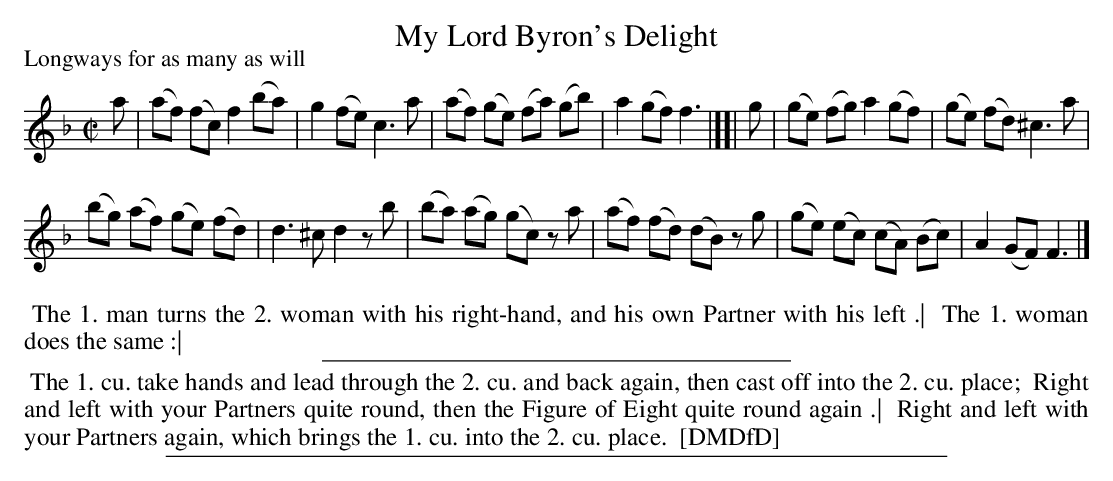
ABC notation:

X:1
T: My Lord Byron's Delight
P: Longways for as many as will
M: C|
L: 1/8
K: F
a | (af) (fc) f2 (ba) | g2 (fe) c3 a | (af) (ge) (fa) (gb) | a2 (gf) f3 |][| g | (ge) (fg) a2 (gf) | (ge) (fd)  ^c3 a |
(bg) (af) (ge) (fd) | d3 ^c d2 zb | (ba) (ag) (gc) za | (af) (fd) (dB) zg | (ge) (ec) (cA) (Bc) | A2 (GF) F3 |]
